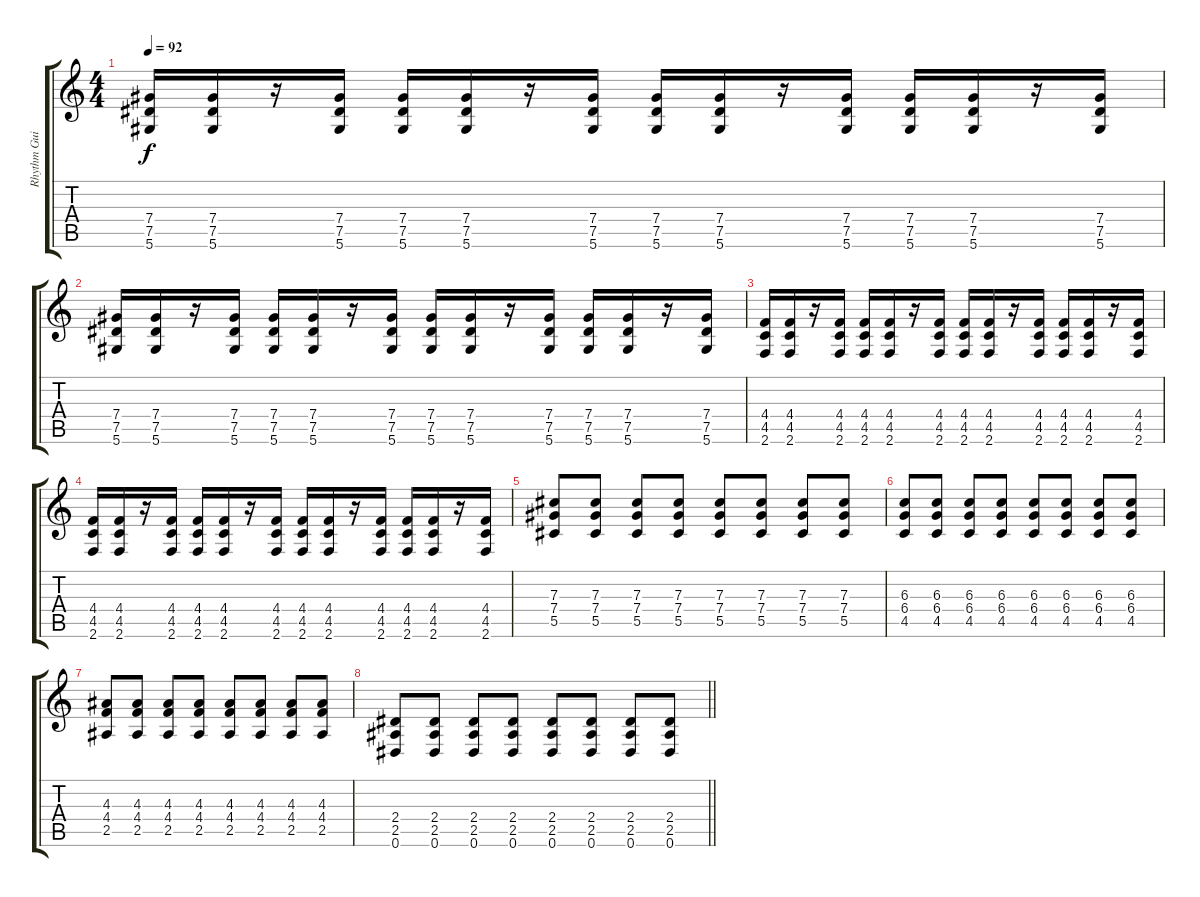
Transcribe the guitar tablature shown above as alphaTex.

\track ("Rhythm Guitar" "Rhythm Gui") {instrument overdrivenguitar}
\staff {score tabs}
\tuning (Eb4 Bb3 Gb3 Db3 Ab2 Eb2) {hide}
\ts (4 4)
\tempo 92
\clef g2
\ks c
(7.4 7.5 5.6).16{dy f} (7.4 7.5 5.6).16 r.16 (7.4 7.5 5.6).16 (7.4 7.5 5.6).16 (7.4 7.5 5.6).16 r.16 (7.4 7.5 5.6).16 (7.4 7.5 5.6).16 (7.4 7.5 5.6).16 r.16 (7.4 7.5 5.6).16 (7.4 7.5 5.6).16 (7.4 7.5 5.6).16 r.16 (7.4 7.5 5.6).16 |
(7.4 7.5 5.6).16 (7.4 7.5 5.6).16 r.16 (7.4 7.5 5.6).16 (7.4 7.5 5.6).16 (7.4 7.5 5.6).16 r.16 (7.4 7.5 5.6).16 (7.4 7.5 5.6).16 (7.4 7.5 5.6).16 r.16 (7.4 7.5 5.6).16 (7.4 7.5 5.6).16 (7.4 7.5 5.6).16 r.16 (7.4 7.5 5.6).16 |
(4.4 4.5 2.6).16 (4.4 4.5 2.6).16 r.16 (4.4 4.5 2.6).16 (4.4 4.5 2.6).16 (4.4 4.5 2.6).16 r.16 (4.4 4.5 2.6).16 (4.4 4.5 2.6).16 (4.4 4.5 2.6).16 r.16 (4.4 4.5 2.6).16 (4.4 4.5 2.6).16 (4.4 4.5 2.6).16 r.16 (4.4 4.5 2.6).16 |
(4.4 4.5 2.6).16 (4.4 4.5 2.6).16 r.16 (4.4 4.5 2.6).16 (4.4 4.5 2.6).16 (4.4 4.5 2.6).16 r.16 (4.4 4.5 2.6).16 (4.4 4.5 2.6).16 (4.4 4.5 2.6).16 r.16 (4.4 4.5 2.6).16 (4.4 4.5 2.6).16 (4.4 4.5 2.6).16 r.16 (4.4 4.5 2.6).16 |
(7.3 7.4 5.5).8 (7.3 7.4 5.5).8 (7.3 7.4 5.5).8 (7.3 7.4 5.5).8 (7.3 7.4 5.5).8 (7.3 7.4 5.5).8 (7.3 7.4 5.5).8 (7.3 7.4 5.5).8 |
(6.3 6.4 4.5).8 (6.3 6.4 4.5).8 (6.3 6.4 4.5).8 (6.3 6.4 4.5).8 (6.3 6.4 4.5).8 (6.3 6.4 4.5).8 (6.3 6.4 4.5).8 (6.3 6.4 4.5).8 |
(4.3 4.4 2.5).8 (4.3 4.4 2.5).8 (4.3 4.4 2.5).8 (4.3 4.4 2.5).8 (4.3 4.4 2.5).8 (4.3 4.4 2.5).8 (4.3 4.4 2.5).8 (4.3 4.4 2.5).8 |
\barLineRight lightlight
(2.4 2.5 0.6).8 (2.4 2.5 0.6).8 (2.4 2.5 0.6).8 (2.4 2.5 0.6).8 (2.4 2.5 0.6).8 (2.4 2.5 0.6).8 (2.4 2.5 0.6).8 (2.4 2.5 0.6).8
